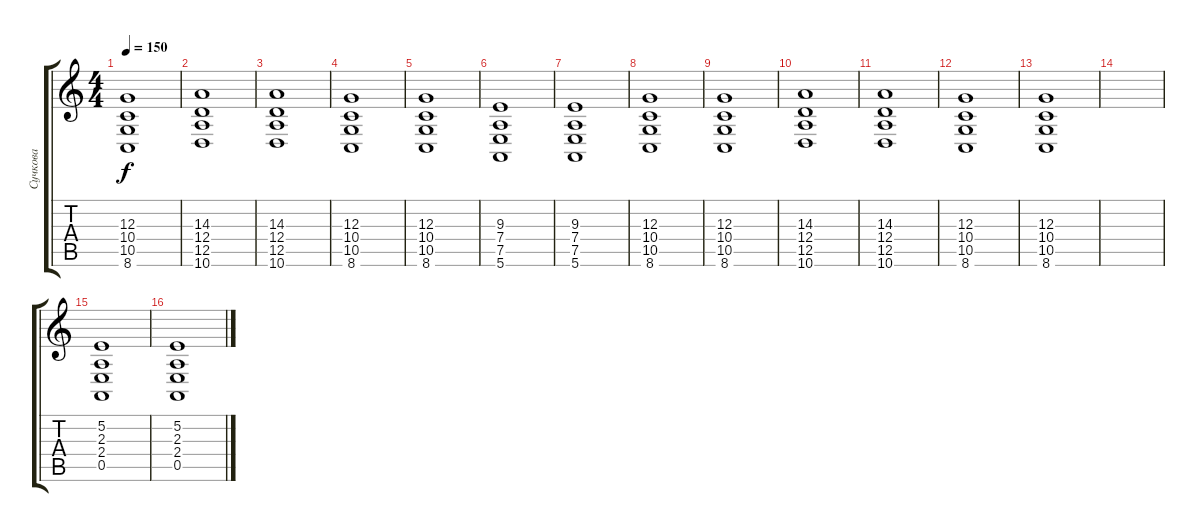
\track ("Сучкова" "Сучкова") {instrument lead5charang}
\staff {score tabs}
\tuning (E4 B3 G3 D3 A2 E2) {hide}
\ts (4 4)
\tempo 150
\clef g2
\ks c
(12.3 10.4 10.5 8.6).1{dy f} |
(14.3 12.4 12.5 10.6).1 |
(14.3 12.4 12.5 10.6).1 |
(12.3 10.4 10.5 8.6).1 |
(12.3 10.4 10.5 8.6).1 |
(9.3 7.4 7.5 5.6).1 |
(9.3 7.4 7.5 5.6).1 |
(12.3 10.4 10.5 8.6).1 |
(12.3 10.4 10.5 8.6).1 |
(14.3 12.4 12.5 10.6).1 |
(14.3 12.4 12.5 10.6).1 |
(12.3 10.4 10.5 8.6).1 |
(12.3 10.4 10.5 8.6).1 |
|
(5.2 2.3 2.4 0.5).1 |
(5.2 2.3 2.4 0.5).1
